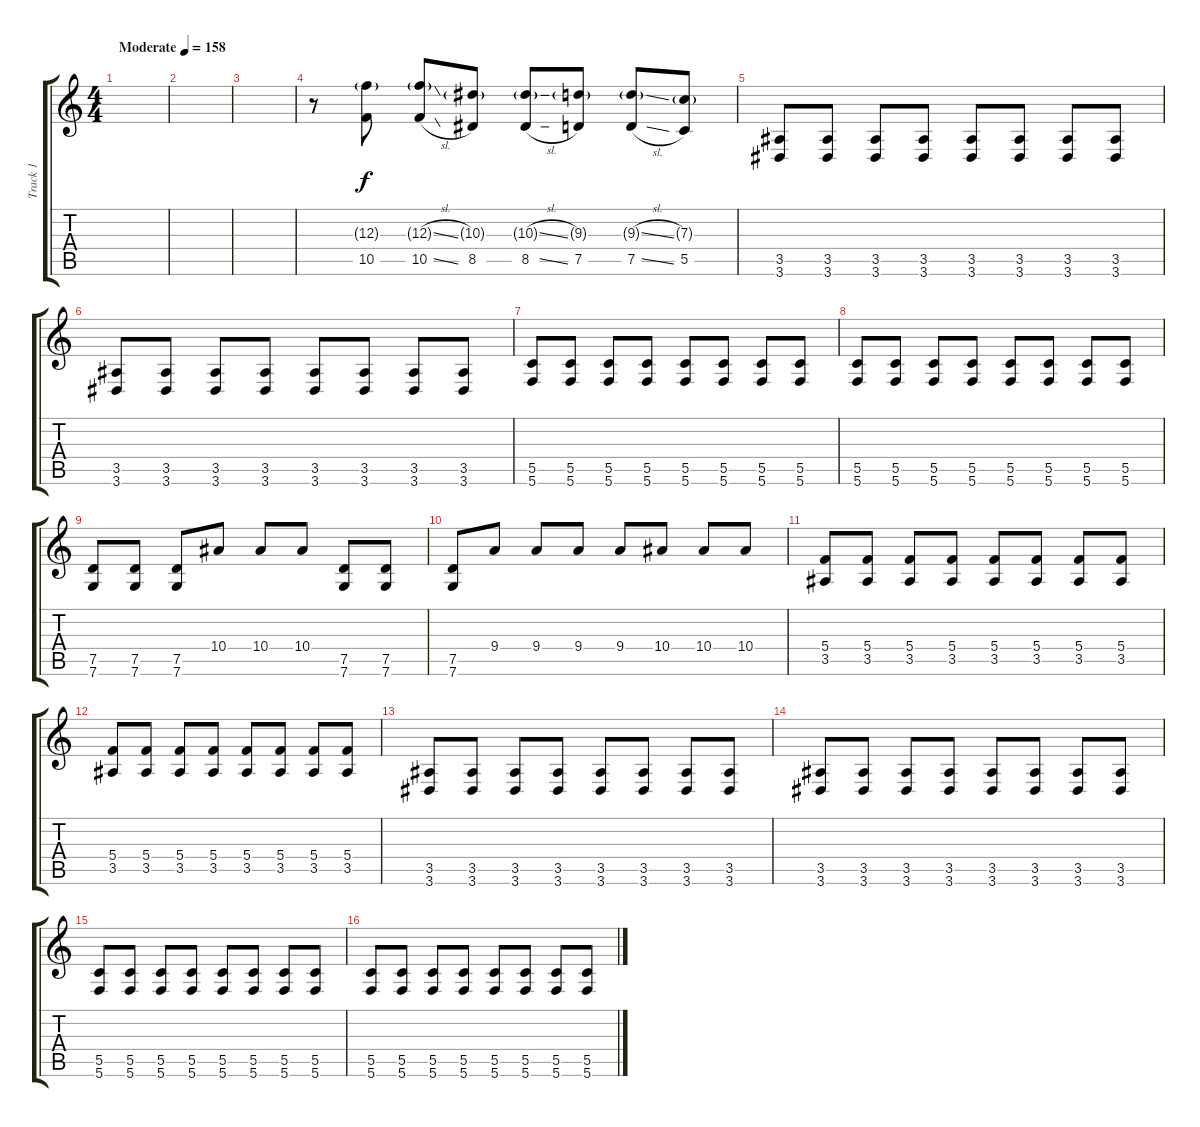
\track ("Track 1" "Track 1") {instrument distortionguitar}
\staff {score tabs}
\tuning (D4 A3 F3 C3 G2 C2) {hide}
\ts (4 4)
\tempo (158 "Moderate")
\clef g2
\ks c
|
|
|
r.8 (12.3{g} 10.5).8 (12.3{sl g} 10.5{sl}).8 (10.3{g} 8.5).8 (10.3{sl g} 8.5{sl}).8 (9.3{g} 7.5).8 (9.3{sl g} 7.5{sl}).8 (7.3{g} 5.5).8 |
(3.5 3.6).8{dy f} (3.5 3.6).8 (3.5 3.6).8 (3.5 3.6).8 (3.5 3.6).8 (3.5 3.6).8 (3.5 3.6).8 (3.5 3.6).8 |
(3.5 3.6).8 (3.5 3.6).8 (3.5 3.6).8 (3.5 3.6).8 (3.5 3.6).8 (3.5 3.6).8 (3.5 3.6).8 (3.5 3.6).8 |
(5.5 5.6).8 (5.5 5.6).8 (5.5 5.6).8 (5.5 5.6).8 (5.5 5.6).8 (5.5 5.6).8 (5.5 5.6).8 (5.5 5.6).8 |
(5.5 5.6).8 (5.5 5.6).8 (5.5 5.6).8 (5.5 5.6).8 (5.5 5.6).8 (5.5 5.6).8 (5.5 5.6).8 (5.5 5.6).8 |
(7.5 7.6).8 (7.5 7.6).8 (7.5 7.6).8 10.4.8 10.4.8 10.4.8 (7.5 7.6).8 (7.5 7.6).8 |
(7.5 7.6).8 9.4.8 9.4.8 9.4.8 9.4.8 10.4.8 10.4.8 10.4.8 |
(5.4 3.5).8 (5.4 3.5).8 (5.4 3.5).8 (5.4 3.5).8 (5.4 3.5).8 (5.4 3.5).8 (5.4 3.5).8 (5.4 3.5).8 |
(5.4 3.5).8 (5.4 3.5).8 (5.4 3.5).8 (5.4 3.5).8 (5.4 3.5).8 (5.4 3.5).8 (5.4 3.5).8 (5.4 3.5).8 |
(3.5 3.6).8 (3.5 3.6).8 (3.5 3.6).8 (3.5 3.6).8 (3.5 3.6).8 (3.5 3.6).8 (3.5 3.6).8 (3.5 3.6).8 |
(3.5 3.6).8 (3.5 3.6).8 (3.5 3.6).8 (3.5 3.6).8 (3.5 3.6).8 (3.5 3.6).8 (3.5 3.6).8 (3.5 3.6).8 |
(5.5 5.6).8 (5.5 5.6).8 (5.5 5.6).8 (5.5 5.6).8 (5.5 5.6).8 (5.5 5.6).8 (5.5 5.6).8 (5.5 5.6).8 |
(5.5 5.6).8 (5.5 5.6).8 (5.5 5.6).8 (5.5 5.6).8 (5.5 5.6).8 (5.5 5.6).8 (5.5 5.6).8 (5.5 5.6).8
